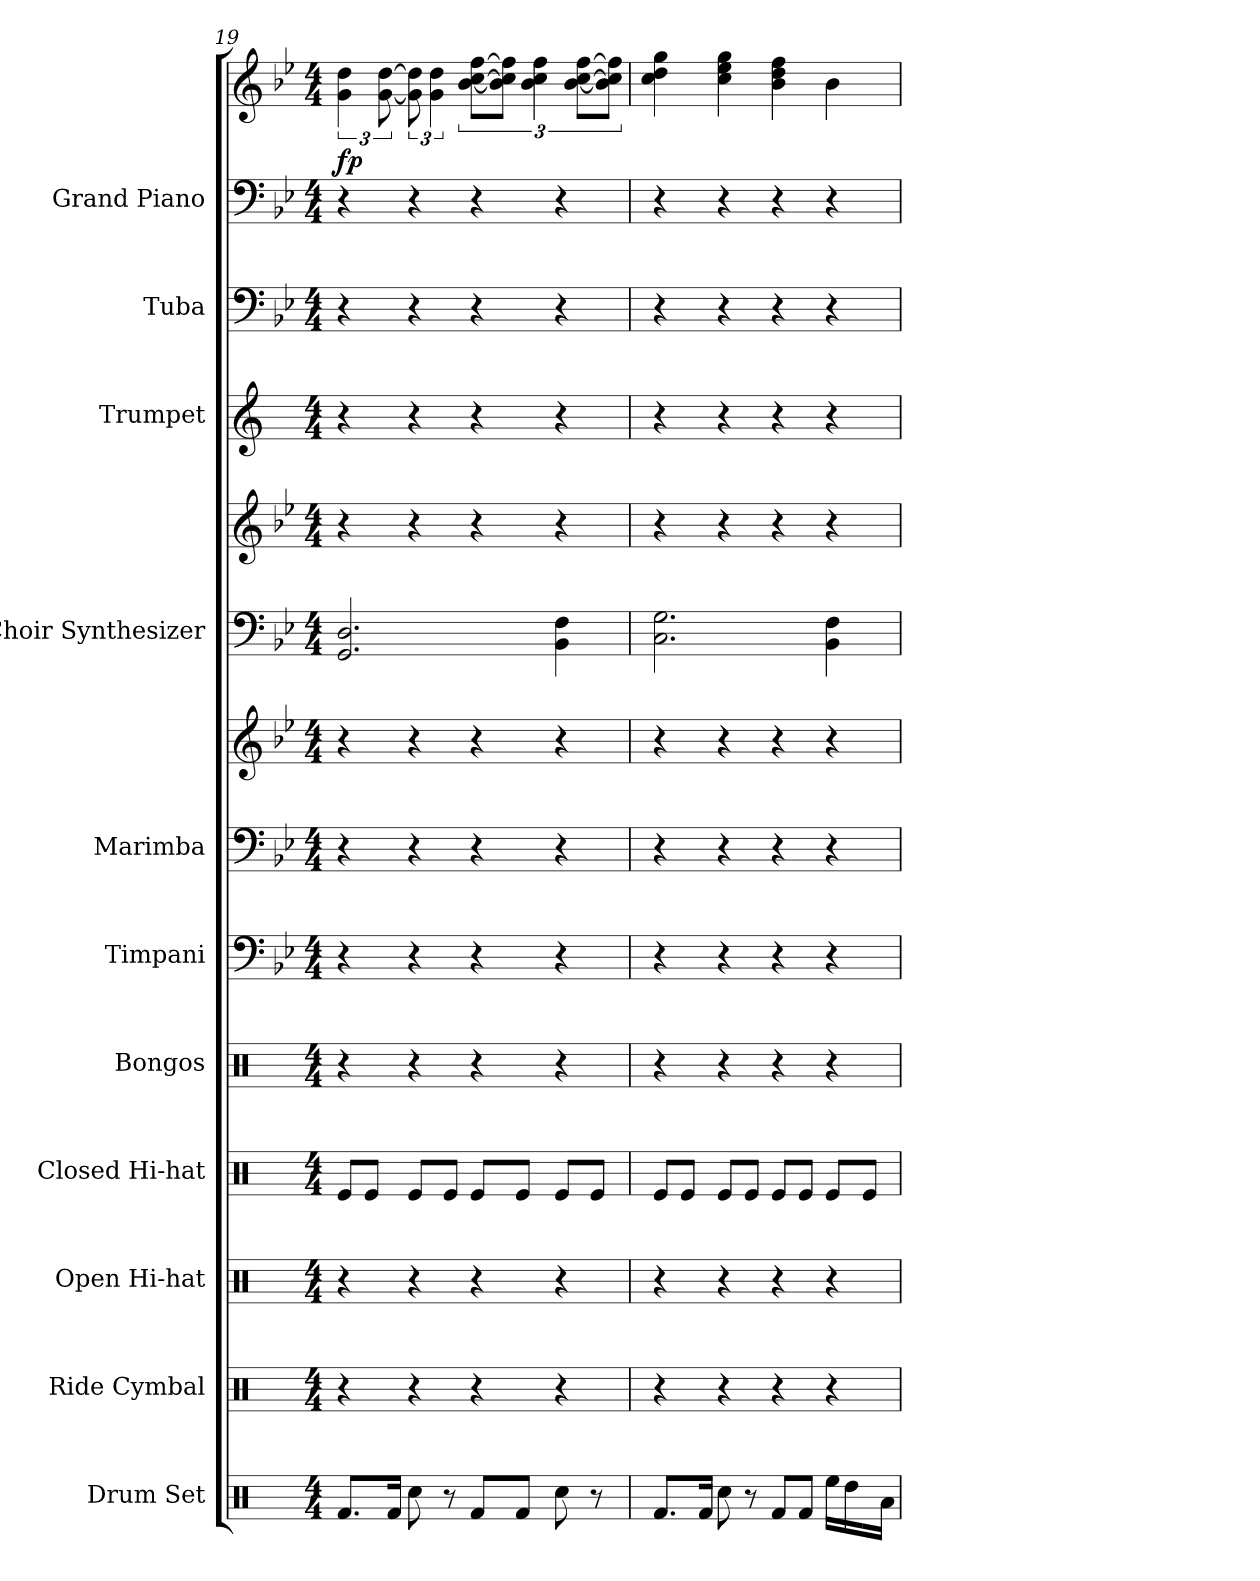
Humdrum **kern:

**kern	**kern	**kern	**kern	**kern	**kern	**kern	**kern	**kern	**kern	**kern	**kern	**kern	**kern	**dynam
*part11	*part10	*part9	*part8	*part7	*part6	*part5	*part5	*part4	*part4	*part3	*part2	*part1	*part1	*part1
*staff14	*staff13	*staff12	*staff11	*staff10	*staff9	*staff8	*staff7	*staff6	*staff5	*staff4	*staff3	*staff2	*staff1	*staff1/2
*I"Drum Set	*I"Ride Cymbal	*I"Open Hi-hat	*I"Closed Hi-hat	*I"Bongos	*I"Timpani	*I"Marimba	*	*I"Choir Synthesizer	*	*I"Trumpet	*I"Tuba	*I"Grand Piano	*	*
*I'Drs.	*I'Ride C.	*I'Op. H-h	*I'Cl. H-h	*	*I'Timp.	*I'Mrm.	*	*I'Synth.	*	*I'Tpt.	*I'Tba.	*I'Pno.	*	*
*clefX	*clefX	*clefX	*clefX	*clefX	*clefF4	*clefF4	*clefG2	*clefF4	*clefG2	*clefG2	*clefF4	*clefF4	*clefG2	*
*	*	*	*	*	*	*	*	*	*	*ITrd1c2	*	*	*	*
*k[]	*k[]	*k[]	*k[]	*k[]	*k[b-e-]	*k[b-e-]	*k[b-e-]	*k[b-e-]	*k[b-e-]	*k[b-e-]	*k[b-e-]	*k[b-e-]	*k[b-e-]	*
*M4/4	*M4/4	*M4/4	*M4/4	*M4/4	*M4/4	*M4/4	*M4/4	*M4/4	*M4/4	*M4/4	*M4/4	*M4/4	*M4/4	*
=19	=19	=19	=19	=19	=19	=19	=19	=19	=19	=19	=19	=19	=19	=19
!	!	!	!	!	!	!	!	!	!	!	!	!	!	!LO:DY:b
8.RfL	4r	4r	8ReL	4r	4r	4r	4r	2.D 2.GG	4r	4r	4r	4r	6g 6dd	fp
.	.	.	8ReJ	.	.	.	.	.	.	.	.	.	.	.
.	.	.	.	.	.	.	.	.	.	.	.	.	[12g [12dd	.
16RfJk	.	.	.	.	.	.	.	.	.	.	.	.	.	.
8Rcc	4r	4r	8ReL	4r	4r	4r	4r	.	4r	4r	4r	4r	12g] 12dd]	.
.	.	.	.	.	.	.	.	.	.	.	.	.	6g 6dd	.
8r	.	.	8ReJ	.	.	.	.	.	.	.	.	.	.	.
8RfL	4r	4r	8ReL	4r	4r	4r	4r	.	4r	4r	4r	4r	[12ff\ [12b-\ [12cc\L	.
.	.	.	.	.	.	.	.	.	.	.	.	.	12ff]\ 12b-]\ 12cc]\J	.
8RfJ	.	.	8ReJ	.	.	.	.	.	.	.	.	.	.	.
.	.	.	.	.	.	.	.	.	.	.	.	.	6ff 6b- 6cc	.
8Rcc	4r	4r	8ReL	4r	4r	4r	4r	4F 4BB-	4r	4r	4r	4r	.	.
.	.	.	.	.	.	.	.	.	.	.	.	.	[12ff\ [12b-\ [12cc\L	.
8r	.	.	8ReJ	.	.	.	.	.	.	.	.	.	.	.
.	.	.	.	.	.	.	.	.	.	.	.	.	12ff]\ 12b-]\ 12cc]\J	.
=20	=20	=20	=20	=20	=20	=20	=20	=20	=20	=20	=20	=20	=20	=20
8.RfL	4r	4r	8ReL	4r	4r	4r	4r	2.G 2.C	4r	4r	4r	4r	4gg 4cc 4dd	.
.	.	.	8ReJ	.	.	.	.	.	.	.	.	.	.	.
16RfJk	.	.	.	.	.	.	.	.	.	.	.	.	.	.
8Rcc	4r	4r	8ReL	4r	4r	4r	4r	.	4r	4r	4r	4r	4gg 4cc 4ee-	.
8r	.	.	8ReJ	.	.	.	.	.	.	.	.	.	.	.
8RfL	4r	4r	8ReL	4r	4r	4r	4r	.	4r	4r	4r	4r	4b- 4dd 4ff	.
8RfJ	.	.	8ReJ	.	.	.	.	.	.	.	.	.	.	.
16ReeLL	4r	4r	8ReL	4r	4r	4r	4r	4F 4BB-	4r	4r	4r	4r	4b-	.
16Rdd	.	.	.	.	.	.	.	.	.	.	.	.	.	.
16R	.	.	8ReJ	.	.	.	.	.	.	.	.	.	.	.
16RaJJ	.	.	.	.	.	.	.	.	.	.	.	.	.	.
=	=	=	=	=	=	=	=	=	=	=	=	=	=	=
*-	*-	*-	*-	*-	*-	*-	*-	*-	*-	*-	*-	*-	*-	*-
